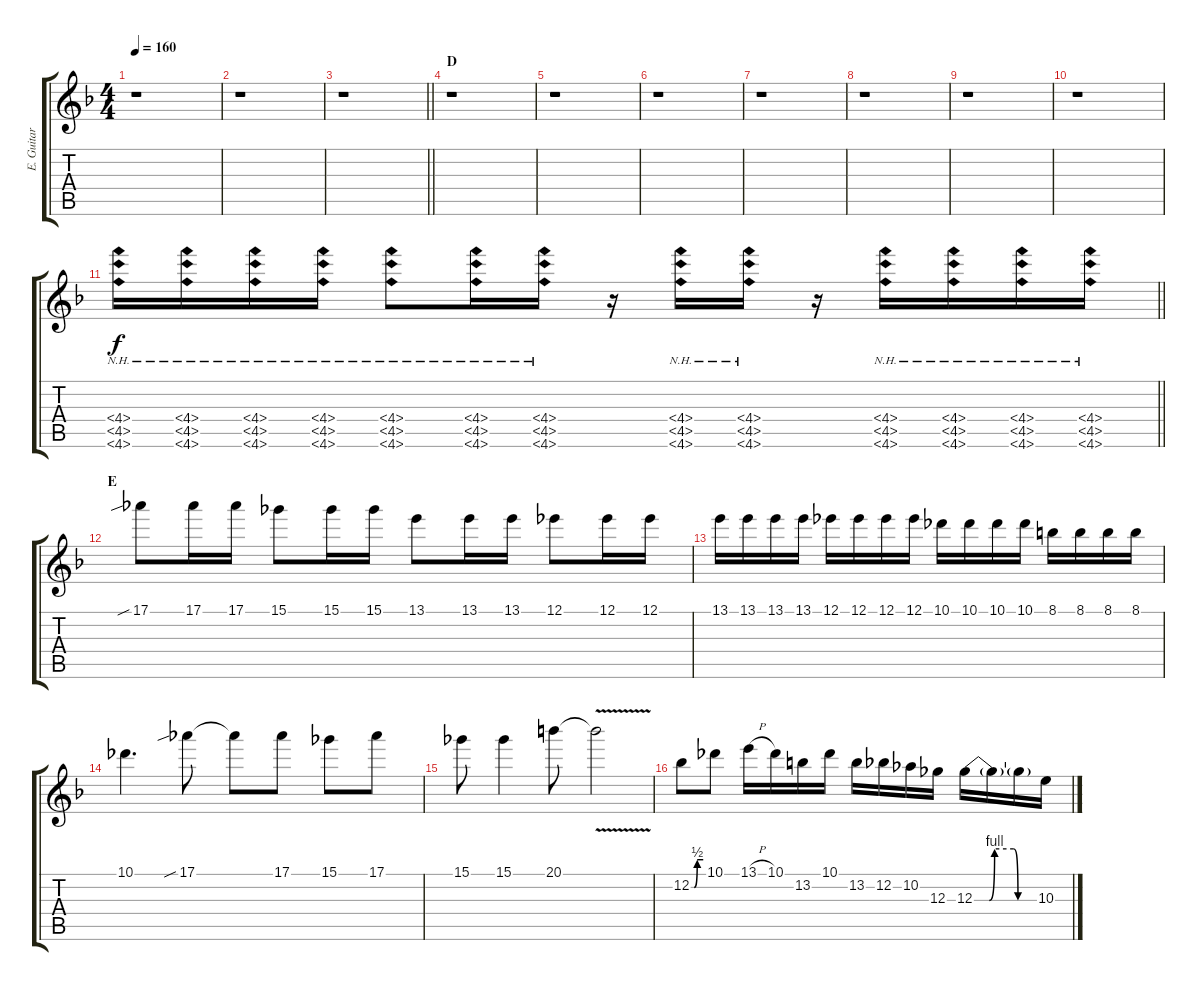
\track ("E. Guitar III" "E. Guitar ") {instrument distortionguitar}
\staff {score tabs}
\tuning (Eb4 Bb3 Gb3 Db3 Ab2 Db2) {hide}
\ts (4 4)
\tempo 160
\clef g2
\ks f
r.1{dy f} |
r.1 |
\barLineRight lightlight
r.1 |
\section ("" "D")
r.1 |
r.1 |
r.1 |
r.1 |
r.1 |
r.1 |
r.1 |
\barLineRight lightlight
(4.4{nh} 4.5{nh} 4.6{nh}).16 (4.4{nh} 4.5{nh} 4.6{nh}).16 (4.4{nh} 4.5{nh} 4.6{nh}).16 (4.4{nh} 4.5{nh} 4.6{nh}).16 (4.4{nh} 4.5{nh} 4.6{nh}).8 (4.4{nh} 4.5{nh} 4.6{nh}).16 (4.4{nh} 4.5{nh} 4.6{nh}).16 r.16 (4.4{nh} 4.5{nh} 4.6{nh}).16 (4.4{nh} 4.5{nh} 4.6{nh}).16 r.16 (4.4{nh} 4.5{nh} 4.6{nh}).16 (4.4{nh} 4.5{nh} 4.6{nh}).16 (4.4{nh} 4.5{nh} 4.6{nh}).16 (4.4{nh} 4.5{nh} 4.6{nh}).16 |
\section ("" "E")
17.1{sib}.8 17.1.16 17.1.16 15.1.8 15.1.16 15.1.16 13.1.8 13.1.16 13.1.16 12.1.8 12.1.16 12.1.16 |
13.1.16 13.1.16 13.1.16 13.1.16 12.1.16 12.1.16 12.1.16 12.1.16 10.1.16 10.1.16 10.1.16 10.1.16 8.1.16 8.1.16 8.1.16 8.1.16 |
10.1.4{d} 17.1{sib}.8 17.1{t}.8 17.1.8 15.1.8 17.1.8 |
15.1.8 15.1.4 20.1.8 20.1{v t}.2 |
12.2{be (custom 0 0 15 0 30 2 60 2)}.8 10.1.8 13.1{h}.16 10.1.16 13.2.16 10.1.16 13.2.16 12.2.16 10.2.16 12.3.16 12.3{be (custom 0 0 14 0 19 4 37 4 41 0 60 0)}.16 12.3{t}.16 12.3{t}.16 10.3.16
